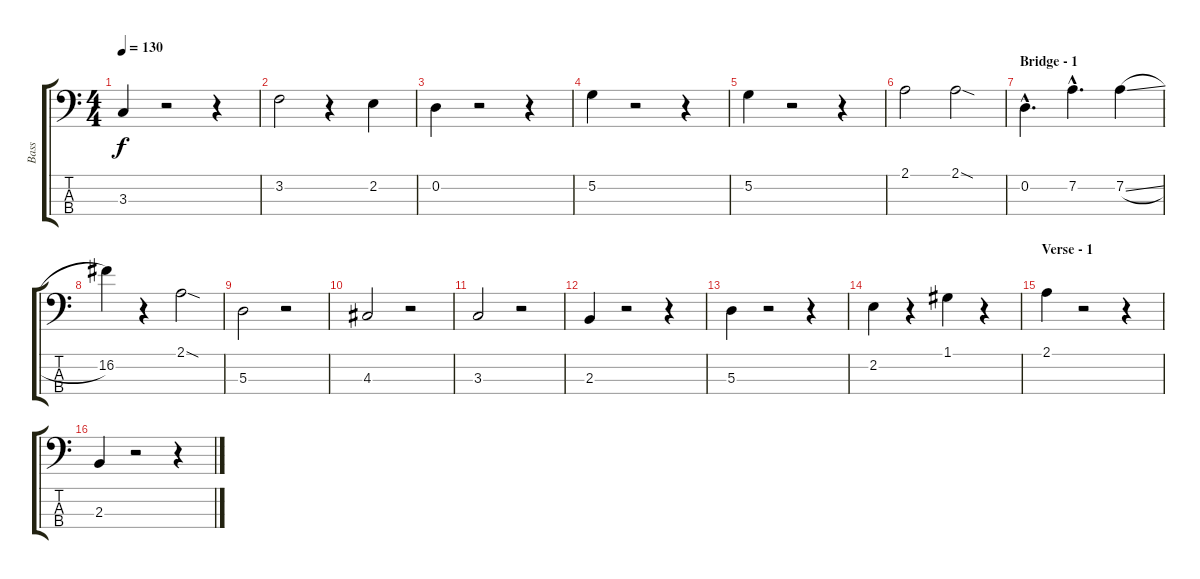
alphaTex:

\track ("Bass" "Bass") {instrument electricbasspick}
\staff {score tabs}
\tuning (G2 D2 A1 E1) {hide}
\ts (4 4)
\tempo 130
\clef f4
\ks c
3.3.4{dy f} r.2 r.4 |
3.2.2 r.4 2.2.4 |
0.2.4 r.2 r.4 |
5.2.4 r.2 r.4 |
5.2.4 r.2 r.4 |
2.1.2 2.1{sod}.2 |
\section ("" "Bridge - 1")
0.2{hac}.4{d instrument electricbassfinger} 7.2{hac}.4{d} 7.2{sl}.4 |
16.2.4 r.4 2.1{sod}.2 |
5.3.2 r.2 |
4.3.2 r.2 |
3.3.2{instrument electricbasspick} r.2 |
2.3.4 r.2 r.4 |
5.3.4 r.2 r.4 |
2.2.4 r.4 1.1.4 r.4 |
\section ("" "Verse - 1")
2.1.4 r.2 r.4 |
2.3.4 r.2 r.4
